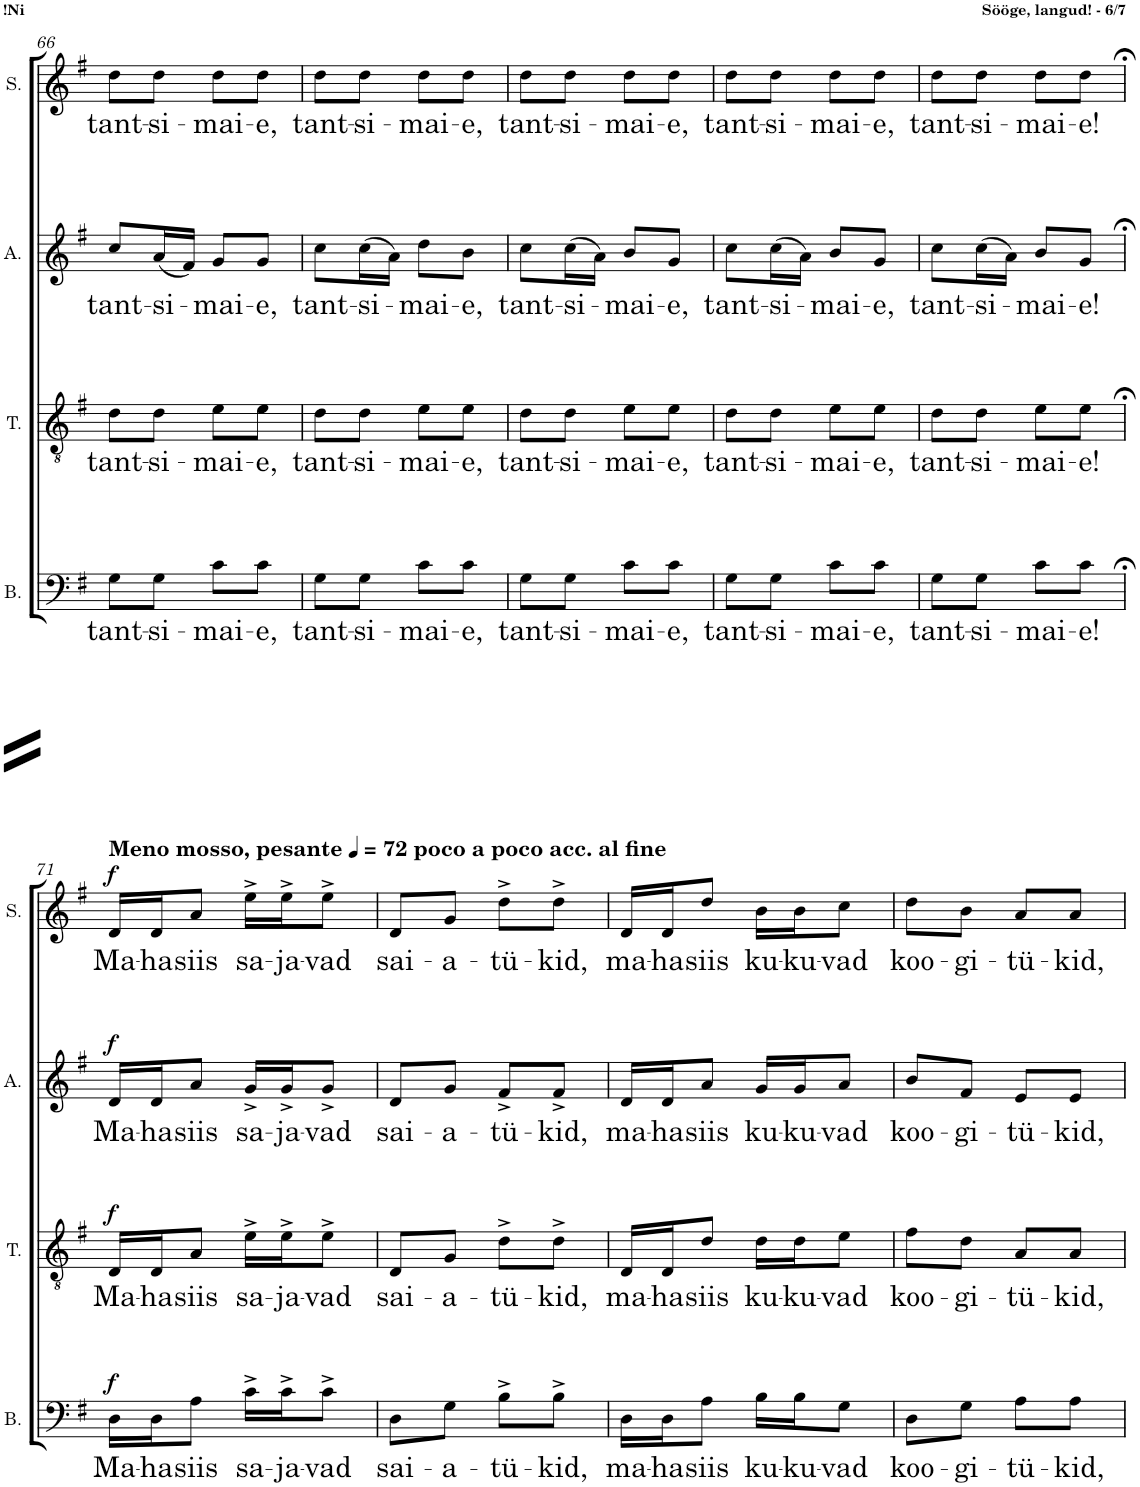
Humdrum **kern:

**kern	**text	**dynam	**kern	**text	**dynam	**kern	**text	**dynam	**kern	**text	**dynam
*part4	*part4	*part4	*part3	*part3	*part3	*part2	*part2	*part2	*part1	*part1	*part1
*staff4	*staff4	*staff4	*staff3	*staff3	*staff3	*staff2	*staff2	*staff2	*staff1	*staff1	*staff1
*I"Bass	*	*	*I"Tenor	*	*	*I"Alto	*	*	*I"Soprano	*	*
*I'B.	*	*	*I'T.	*	*	*I'A.	*	*	*I'S.	*	*
!!LO:PB:g=z
*clefF4	*	*	*clefGv2	*	*	*clefG2	*	*	*clefG2	*	*
*k[f#]	*	*	*k[f#]	*	*	*k[f#]	*	*	*k[f#]	*	*
*M2/4	*	*	*M2/4	*	*	*M2/4	*	*	*M2/4	*	*
=66	=66	=66	=66	=66	=66	=66	=66	=66	=66	=66	=66
!	!LO:LY:b	!	!	!LO:LY:b	!	!	!LO:LY:b	!	!	!LO:LY:b	!
8G\L	tant-	.	8d\L	tant-	.	8cc/L	tant-	.	8dd\L	tant-	.
!	!LO:LY:b	!	!	!LO:LY:b	!	!	!LO:LY:b	!	!	!LO:LY:b	!
8G\J	-si-	.	8d\J	-si-	.	(16a/L	-si-	.	8dd\J	-si-	.
.	.	.	.	.	.	16f#/JJ)	.	.	.	.	.
!	!LO:LY:b	!	!	!LO:LY:b	!	!	!LO:LY:b	!	!	!LO:LY:b	!
8c\L	-mai-	.	8e\L	-mai-	.	8g/L	-mai-	.	8dd\L	-mai-	.
!	!LO:LY:b	!	!	!LO:LY:b	!	!	!LO:LY:b	!	!	!LO:LY:b	!
8c\J	-e,	.	8e\J	-e,	.	8g/J	-e,	.	8dd\J	-e,	.
=67	=67	=67	=67	=67	=67	=67	=67	=67	=67	=67	=67
!	!LO:LY:b	!	!	!LO:LY:b	!	!	!LO:LY:b	!	!	!LO:LY:b	!
8G\L	tant-	.	8d\L	tant-	.	8cc\L	tant-	.	8dd\L	tant-	.
!	!LO:LY:b	!	!	!LO:LY:b	!	!	!LO:LY:b	!	!	!LO:LY:b	!
8G\J	-si-	.	8d\J	-si-	.	(16cc\L	-si-	.	8dd\J	-si-	.
.	.	.	.	.	.	16a\JJ)	.	.	.	.	.
!	!LO:LY:b	!	!	!LO:LY:b	!	!	!LO:LY:b	!	!	!LO:LY:b	!
8c\L	-mai-	.	8e\L	-mai-	.	8dd\L	-mai-	.	8dd\L	-mai-	.
!	!LO:LY:b	!	!	!LO:LY:b	!	!	!LO:LY:b	!	!	!LO:LY:b	!
8c\J	-e,	.	8e\J	-e,	.	8b\J	-e,	.	8dd\J	-e,	.
=68	=68	=68	=68	=68	=68	=68	=68	=68	=68	=68	=68
!	!LO:LY:b	!	!	!LO:LY:b	!	!	!LO:LY:b	!	!	!LO:LY:b	!
8G\L	tant-	.	8d\L	tant-	.	8cc\L	tant-	.	8dd\L	tant-	.
!	!LO:LY:b	!	!	!LO:LY:b	!	!	!LO:LY:b	!	!	!LO:LY:b	!
8G\J	-si-	.	8d\J	-si-	.	(16cc\L	-si-	.	8dd\J	-si-	.
.	.	.	.	.	.	16a\JJ)	.	.	.	.	.
!	!LO:LY:b	!	!	!LO:LY:b	!	!	!LO:LY:b	!	!	!LO:LY:b	!
8c\L	-mai-	.	8e\L	-mai-	.	8b/L	-mai-	.	8dd\L	-mai-	.
!	!LO:LY:b	!	!	!LO:LY:b	!	!	!LO:LY:b	!	!	!LO:LY:b	!
8c\J	-e,	.	8e\J	-e,	.	8g/J	-e,	.	8dd\J	-e,	.
=69	=69	=69	=69	=69	=69	=69	=69	=69	=69	=69	=69
!	!LO:LY:b	!	!	!LO:LY:b	!	!	!LO:LY:b	!	!	!LO:LY:b	!
8G\L	tant-	.	8d\L	tant-	.	8cc\L	tant-	.	8dd\L	tant-	.
!	!LO:LY:b	!	!	!LO:LY:b	!	!	!LO:LY:b	!	!	!LO:LY:b	!
8G\J	-si-	.	8d\J	-si-	.	(16cc\L	-si-	.	8dd\J	-si-	.
.	.	.	.	.	.	16a\JJ)	.	.	.	.	.
!	!LO:LY:b	!	!	!LO:LY:b	!	!	!LO:LY:b	!	!	!LO:LY:b	!
8c\L	-mai-	.	8e\L	-mai-	.	8b/L	-mai-	.	8dd\L	-mai-	.
!	!LO:LY:b	!	!	!LO:LY:b	!	!	!LO:LY:b	!	!	!LO:LY:b	!
8c\J	-e,	.	8e\J	-e,	.	8g/J	-e,	.	8dd\J	-e,	.
=70	=70	=70	=70	=70	=70	=70	=70	=70	=70	=70	=70
!	!LO:LY:b	!	!	!LO:LY:b	!	!	!LO:LY:b	!	!	!LO:LY:b	!
8G\L	tant-	.	8d\L	tant-	.	8cc\L	tant-	.	8dd\L	tant-	.
!	!LO:LY:b	!	!	!LO:LY:b	!	!	!LO:LY:b	!	!	!LO:LY:b	!
8G\J	-si-	.	8d\J	-si-	.	(16cc\L	-si-	.	8dd\J	-si-	.
.	.	.	.	.	.	16a\JJ)	.	.	.	.	.
!	!LO:LY:b	!	!	!LO:LY:b	!	!	!LO:LY:b	!	!	!LO:LY:b	!
8c\L	-mai-	.	8e\L	-mai-	.	8b/L	-mai-	.	8dd\L	-mai-	.
!	!LO:LY:b	!	!	!LO:LY:b	!	!	!LO:LY:b	!	!	!LO:LY:b	!
8c\J	-e!	.	8e\J	-e!	.	8g/J	-e!	.	8dd\J	-e!	.
!!LO:LB:g=z
=71	=71	=71	=71	=71	=71	=71	=71	=71	=71	=71	=71
*	*	*	*	*	*	*	*	*	*MM72	*	*
!	!	!	!	!	!	!	!	!	!LO:TX:a:B:t=Meno mosso, pesante	!	!
!	!	!	!	!	!	!	!	!	!LO:TX:a:B:t=poco a poco acc. al fine	!	!
!	!LO:LY:b	!LO:DY:a	!	!LO:LY:b	!LO:DY:a	!	!LO:LY:b	!LO:DY:a	!	!LO:LY:b	!LO:DY:a
16D\LL	Ma-	f	16D/LL	Ma-	f	16d/LL	Ma-	f	16d/LL	Ma-	f
!	!LO:LY:b	!	!	!LO:LY:b	!	!	!LO:LY:b	!	!	!LO:LY:b	!
16D\J	-ha	.	16D/J	-ha	.	16d/J	-ha	.	16d/J	-ha	.
!	!LO:LY:b	!	!	!LO:LY:b	!	!	!LO:LY:b	!	!	!LO:LY:b	!
8A\J	siis	.	8A/J	siis	.	8a/J	siis	.	8a/J	siis	.
!	!LO:LY:b	!	!	!LO:LY:b	!	!	!LO:LY:b	!	!	!LO:LY:b	!
16c^\LL	sa-	.	16e^\LL	sa-	.	16g^/LL	sa-	.	16ee^\LL	sa-	.
!	!LO:LY:b	!	!	!LO:LY:b	!	!	!LO:LY:b	!	!	!LO:LY:b	!
16c^\J	-ja-	.	16e^\J	-ja-	.	16g^/J	-ja-	.	16ee^\J	-ja-	.
!	!LO:LY:b	!	!	!LO:LY:b	!	!	!LO:LY:b	!	!	!LO:LY:b	!
8c^\J	-vad	.	8e^\J	-vad	.	8g^/J	-vad	.	8ee^\J	-vad	.
=72	=72	=72	=72	=72	=72	=72	=72	=72	=72	=72	=72
!	!LO:LY:b	!	!	!LO:LY:b	!	!	!LO:LY:b	!	!	!LO:LY:b	!
8D\L	sai-	.	8D/L	sai-	.	8d/L	sai-	.	8d/L	sai-	.
!	!LO:LY:b	!	!	!LO:LY:b	!	!	!LO:LY:b	!	!	!LO:LY:b	!
8G\J	-a-	.	8G/J	-a-	.	8g/J	-a-	.	8g/J	-a-	.
!	!LO:LY:b	!	!	!LO:LY:b	!	!	!LO:LY:b	!	!	!LO:LY:b	!
8B^\L	-tü-	.	8d^\L	-tü-	.	8f#^/L	-tü-	.	8dd^\L	-tü-	.
!	!LO:LY:b	!	!	!LO:LY:b	!	!	!LO:LY:b	!	!	!LO:LY:b	!
8B^\J	-kid,	.	8d^\J	-kid,	.	8f#^/J	-kid,	.	8dd^\J	-kid,	.
=73	=73	=73	=73	=73	=73	=73	=73	=73	=73	=73	=73
!	!LO:LY:b	!	!	!LO:LY:b	!	!	!LO:LY:b	!	!	!LO:LY:b	!
16D\LL	ma-	.	16D/LL	ma-	.	16d/LL	ma-	.	16d/LL	ma-	.
!	!LO:LY:b	!	!	!LO:LY:b	!	!	!LO:LY:b	!	!	!LO:LY:b	!
16D\J	-ha	.	16D/J	-ha	.	16d/J	-ha	.	16d/J	-ha	.
!	!LO:LY:b	!	!	!LO:LY:b	!	!	!LO:LY:b	!	!	!LO:LY:b	!
8A\J	siis	.	8d/J	siis	.	8a/J	siis	.	8dd/J	siis	.
!	!LO:LY:b	!	!	!LO:LY:b	!	!	!LO:LY:b	!	!	!LO:LY:b	!
16B\LL	ku-	.	16d\LL	ku-	.	16g/LL	ku-	.	16b\LL	ku-	.
!	!LO:LY:b	!	!	!LO:LY:b	!	!	!LO:LY:b	!	!	!LO:LY:b	!
16B\J	-ku-	.	16d\J	-ku-	.	16g/J	-ku-	.	16b\J	-ku-	.
!	!LO:LY:b	!	!	!LO:LY:b	!	!	!LO:LY:b	!	!	!LO:LY:b	!
8G\J	-vad	.	8e\J	-vad	.	8a/J	-vad	.	8cc\J	-vad	.
=74	=74	=74	=74	=74	=74	=74	=74	=74	=74	=74	=74
!	!LO:LY:b	!	!	!LO:LY:b	!	!	!LO:LY:b	!	!	!LO:LY:b	!
8D\L	koo-	.	8f#\L	koo-	.	8b/L	koo-	.	8dd\L	koo-	.
!	!LO:LY:b	!	!	!LO:LY:b	!	!	!LO:LY:b	!	!	!LO:LY:b	!
8G\J	-gi-	.	8d\J	-gi-	.	8f#/J	-gi-	.	8b\J	-gi-	.
!	!LO:LY:b	!	!	!LO:LY:b	!	!	!LO:LY:b	!	!	!LO:LY:b	!
8A\L	-tü-	.	8A/L	-tü-	.	8e/L	-tü-	.	8a/L	-tü-	.
!	!LO:LY:b	!	!	!LO:LY:b	!	!	!LO:LY:b	!	!	!LO:LY:b	!
8A\J	-kid,	.	8A/J	-kid,	.	8e/J	-kid,	.	8a/J	-kid,	.
=	=	=	=	=	=	=	=	=	=	=	=
*-	*-	*-	*-	*-	*-	*-	*-	*-	*-	*-	*-
